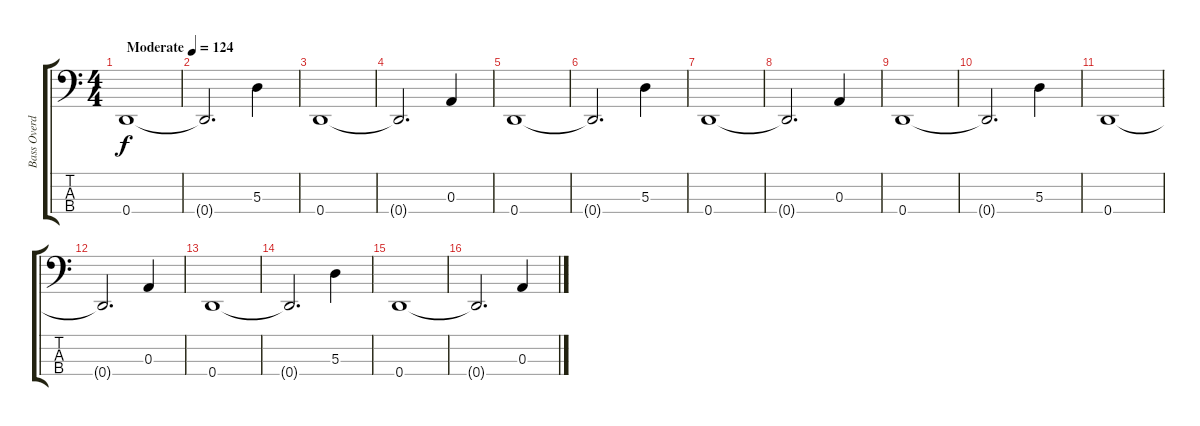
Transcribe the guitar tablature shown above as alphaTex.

\track ("Bass Overdubs" "Bass Overd") {instrument electricguitarjazz}
\staff {score tabs}
\tuning (G2 D2 A1 D1) {hide}
\ts (4 4)
\tempo (124 "Moderate")
\clef f4
\ks c
0.4.1{dy f instrument electricguitarjazz} |
0.4{t}.2{d} 5.3.4 |
0.4.1 |
0.4{t}.2{d} 0.3.4 |
0.4.1 |
0.4{t}.2{d} 5.3.4 |
0.4.1 |
0.4{t}.2{d} 0.3.4 |
0.4.1 |
0.4{t}.2{d} 5.3.4 |
0.4.1 |
0.4{t}.2{d} 0.3.4 |
0.4.1 |
0.4{t}.2{d} 5.3.4 |
0.4.1 |
0.4{t}.2{d} 0.3.4
